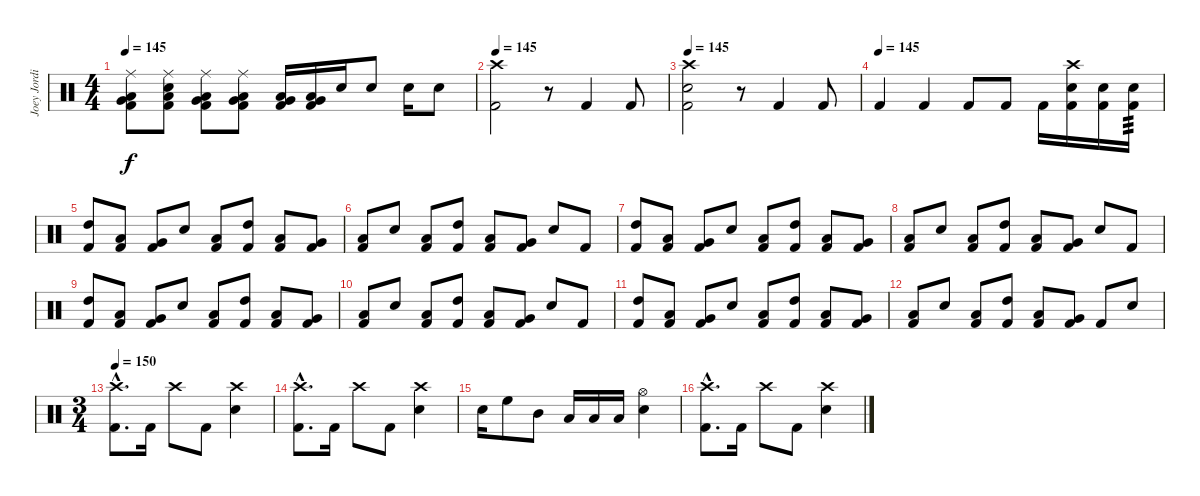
\track ("Joey Jordison" "Joey Jordi") {instrument percussion}
\staff {score}
\articulation defaults
\ts (4 4)
\tempo 145
\clef neutral
\ks c
("Ride (middle)" "Kick (hit) 2" "Very Low Tom (hit)" "Low Tom (hit)").8{dy f} ("Ride (middle)" "Kick (hit) 2" "Electric Snare (hit)" "Low Tom (hit)").8 ("Ride (middle)" "Kick (hit) 2" "Very Low Tom (hit)" "Low Tom (hit)").8 ("Ride (middle)" "Kick (hit) 2" "Very Low Tom (hit)" "Low Tom (hit)").8 ("Kick (hit) 2" "Very Low Tom (hit)" "Low Tom (hit)").16 ("Kick (hit) 2" "Very Low Tom (hit)" "Low Tom (hit)").16 "Electric Snare (hit)".16 "Electric Snare (hit)".8 "Electric Snare (hit)".16 "Electric Snare (hit)".8 |
\tempo 145
("Crash high (hit)" "Kick (hit) 2").2 r.8 "Kick (hit) 2".4 "Kick (hit) 2".8 |
\tempo 145
("Crash high (hit)" "Electric Snare (hit)" "Kick (hit) 2").2 r.8 "Kick (hit) 2".4 "Kick (hit) 2".8 |
\tempo (145)
"Kick (hit) 2".4 "Kick (hit) 2".4 "Kick (hit) 2".8 "Kick (hit) 2".8 "Kick (hit) 2".16 ("Crash high (hit)" "Electric Snare (hit)" "Kick (hit) 2").16 ("Electric Snare (hit)" "Kick (hit) 2").16 ("Electric Snare (hit)" "Kick (hit) 2").16{tp 3} |
("High Tom (hit)" "Kick (hit) 2").8 ("Low Tom (hit)" "Kick (hit) 2").8 ("Very Low Tom (hit)" "Kick (hit) 2").8 "Electric Snare (hit)".8 ("Low Tom (hit)" "Kick (hit) 2").8 ("High Tom (hit)" "Kick (hit) 2").8 ("Low Tom (hit)" "Kick (hit) 2").8 ("Very Low Tom (hit)" "Kick (hit) 2").8 |
("Low Tom (hit)" "Kick (hit) 2").8 "Electric Snare (hit)".8 ("Low Tom (hit)" "Kick (hit) 2").8 ("High Tom (hit)" "Kick (hit) 2").8 ("Low Tom (hit)" "Kick (hit) 2").8 ("Very Low Tom (hit)" "Kick (hit) 2").8 "Electric Snare (hit)".8 "Kick (hit) 2".8 |
("High Tom (hit)" "Kick (hit) 2").8 ("Low Tom (hit)" "Kick (hit) 2").8 ("Very Low Tom (hit)" "Kick (hit) 2").8 "Electric Snare (hit)".8 ("Low Tom (hit)" "Kick (hit) 2").8 ("High Tom (hit)" "Kick (hit) 2").8 ("Low Tom (hit)" "Kick (hit) 2").8 ("Very Low Tom (hit)" "Kick (hit) 2").8 |
("Low Tom (hit)" "Kick (hit) 2").8 "Electric Snare (hit)".8 ("Low Tom (hit)" "Kick (hit) 2").8 ("High Tom (hit)" "Kick (hit) 2").8 ("Low Tom (hit)" "Kick (hit) 2").8 ("Very Low Tom (hit)" "Kick (hit) 2").8 "Electric Snare (hit)".8 "Kick (hit) 2".8 |
("High Tom (hit)" "Kick (hit) 2").8 ("Low Tom (hit)" "Kick (hit) 2").8 ("Very Low Tom (hit)" "Kick (hit) 2").8 "Electric Snare (hit)".8 ("Low Tom (hit)" "Kick (hit) 2").8 ("High Tom (hit)" "Kick (hit) 2").8 ("Low Tom (hit)" "Kick (hit) 2").8 ("Very Low Tom (hit)" "Kick (hit) 2").8 |
("Low Tom (hit)" "Kick (hit) 2").8 "Electric Snare (hit)".8 ("Low Tom (hit)" "Kick (hit) 2").8 ("High Tom (hit)" "Kick (hit) 2").8 ("Low Tom (hit)" "Kick (hit) 2").8 ("Very Low Tom (hit)" "Kick (hit) 2").8 "Electric Snare (hit)".8 "Kick (hit) 2".8 |
("High Tom (hit)" "Kick (hit) 2").8 ("Low Tom (hit)" "Kick (hit) 2").8 ("Very Low Tom (hit)" "Kick (hit) 2").8 "Electric Snare (hit)".8 ("Low Tom (hit)" "Kick (hit) 2").8 ("High Tom (hit)" "Kick (hit) 2").8 ("Low Tom (hit)" "Kick (hit) 2").8 ("Very Low Tom (hit)" "Kick (hit) 2").8 |
("Low Tom (hit)" "Kick (hit) 2").8 "Electric Snare (hit)".8 ("Low Tom (hit)" "Kick (hit) 2").8 ("High Tom (hit)" "Kick (hit) 2").8 ("Low Tom (hit)" "Kick (hit) 2").8 ("Very Low Tom (hit)" "Kick (hit) 2").8 "Kick (hit) 2".8 "Electric Snare (hit)".8 |
\ts (3 4)
\tempo 150
("Crash high (hit)"{hac} "Kick (hit) 2"{hac}).8{d} "Kick (hit) 2".16 "Crash high (hit)".8 "Kick (hit) 2".8 ("Crash high (hit)" "Electric Snare (hit)").4 |
("Crash high (hit)"{hac} "Kick (hit) 2"{hac}).8{d} "Kick (hit) 2".16 "Crash high (hit)".8 "Kick (hit) 2".8 ("Crash high (hit)" "Electric Snare (hit)").4 |
"Electric Snare (hit)".16 "High Floor Tom (hit)".8 "Mid Tom (hit)".8 "Low Tom (hit)".16 "Low Tom (hit)".16 "Low Tom (hit)".16 ("Hi-Hat (open)" "Electric Snare (hit)").4 |
("Crash high (hit)"{hac} "Kick (hit) 2"{hac}).8{d} "Kick (hit) 2".16 "Crash high (hit)".8 "Kick (hit) 2".8 ("Crash high (hit)" "Electric Snare (hit)").4
